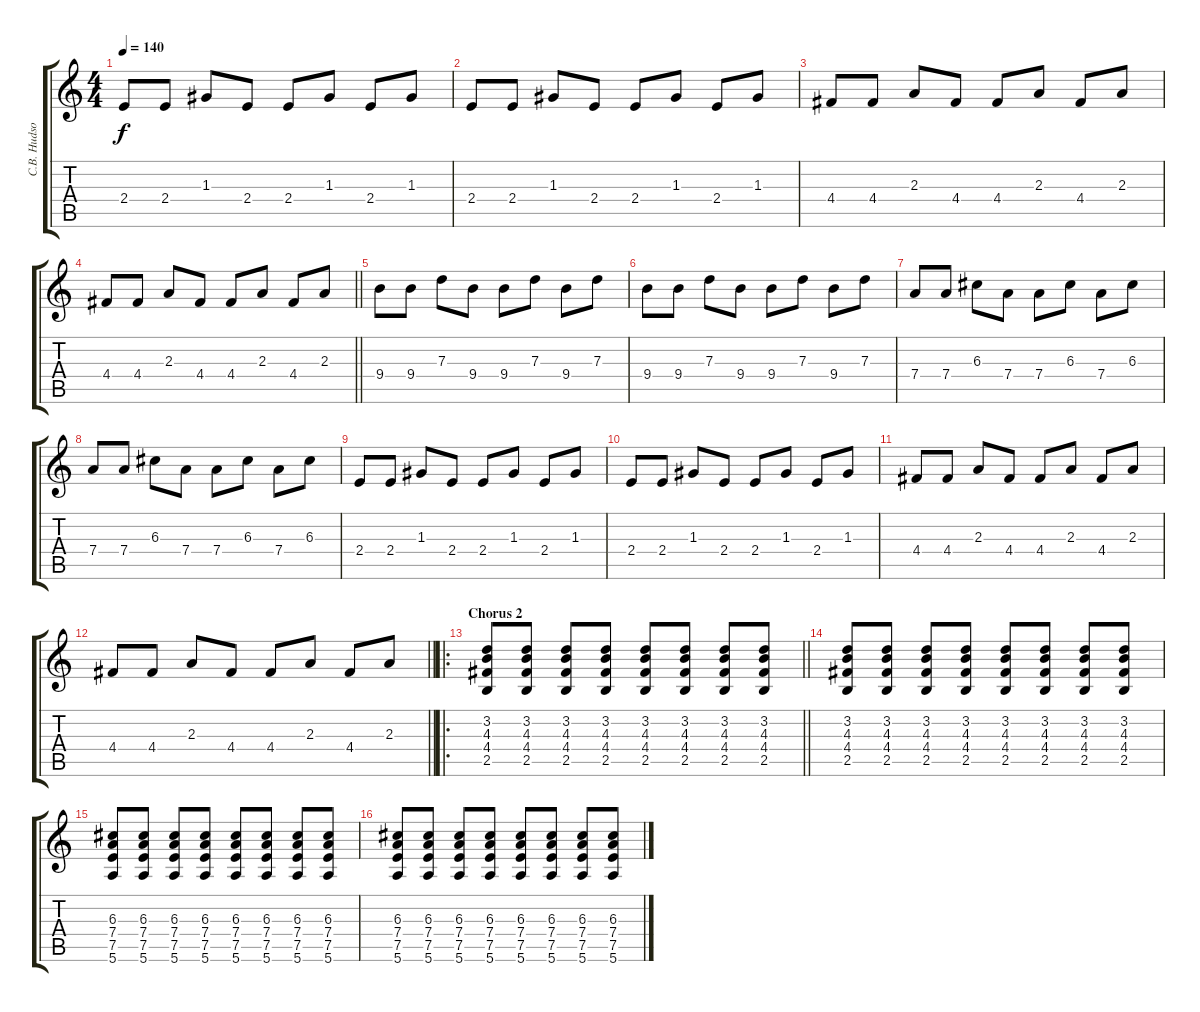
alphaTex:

\track ("C.B. Hudson" "C.B. Hudso") {instrument overdrivenguitar}
\staff {score tabs}
\tuning (E4 B3 G3 D3 A2 E2) {hide}
\ts (4 4)
\tempo 140
\clef g2
\ks c
2.4.8{dy f} 2.4.8 1.3.8 2.4.8 2.4.8 1.3.8 2.4.8 1.3.8 |
2.4.8 2.4.8 1.3.8 2.4.8 2.4.8 1.3.8 2.4.8 1.3.8 |
4.4.8 4.4.8 2.3.8 4.4.8 4.4.8 2.3.8 4.4.8 2.3.8 |
\barLineRight lightlight
4.4.8 4.4.8 2.3.8 4.4.8 4.4.8 2.3.8 4.4.8 2.3.8 |
9.4.8 9.4.8 7.3.8 9.4.8 9.4.8 7.3.8 9.4.8 7.3.8 |
9.4.8 9.4.8 7.3.8 9.4.8 9.4.8 7.3.8 9.4.8 7.3.8 |
7.4.8 7.4.8 6.3.8 7.4.8 7.4.8 6.3.8 7.4.8 6.3.8 |
7.4.8 7.4.8 6.3.8 7.4.8 7.4.8 6.3.8 7.4.8 6.3.8 |
2.4.8 2.4.8 1.3.8 2.4.8 2.4.8 1.3.8 2.4.8 1.3.8 |
2.4.8 2.4.8 1.3.8 2.4.8 2.4.8 1.3.8 2.4.8 1.3.8 |
4.4.8 4.4.8 2.3.8 4.4.8 4.4.8 2.3.8 4.4.8 2.3.8 |
\barLineRight lightlight
4.4.8 4.4.8 2.3.8 4.4.8 4.4.8 2.3.8 4.4.8 2.3.8 |
\ro
\section ("" "Chorus 2")
\barLineRight lightlight
(3.2 4.3 4.4 2.5).8{volume 10 instrument overdrivenguitar} (3.2 4.3 4.4 2.5).8 (3.2 4.3 4.4 2.5).8 (3.2 4.3 4.4 2.5).8 (3.2 4.3 4.4 2.5).8 (3.2 4.3 4.4 2.5).8 (3.2 4.3 4.4 2.5).8 (3.2 4.3 4.4 2.5).8 |
(3.2 4.3 4.4 2.5).8 (3.2 4.3 4.4 2.5).8 (3.2 4.3 4.4 2.5).8 (3.2 4.3 4.4 2.5).8 (3.2 4.3 4.4 2.5).8 (3.2 4.3 4.4 2.5).8 (3.2 4.3 4.4 2.5).8 (3.2 4.3 4.4 2.5).8 |
(6.3 7.4 7.5 5.6).8 (6.3 7.4 7.5 5.6).8 (6.3 7.4 7.5 5.6).8 (6.3 7.4 7.5 5.6).8 (6.3 7.4 7.5 5.6).8 (6.3 7.4 7.5 5.6).8 (6.3 7.4 7.5 5.6).8 (6.3 7.4 7.5 5.6).8 |
(6.3 7.4 7.5 5.6).8 (6.3 7.4 7.5 5.6).8 (6.3 7.4 7.5 5.6).8 (6.3 7.4 7.5 5.6).8 (6.3 7.4 7.5 5.6).8 (6.3 7.4 7.5 5.6).8 (6.3 7.4 7.5 5.6).8 (6.3 7.4 7.5 5.6).8
